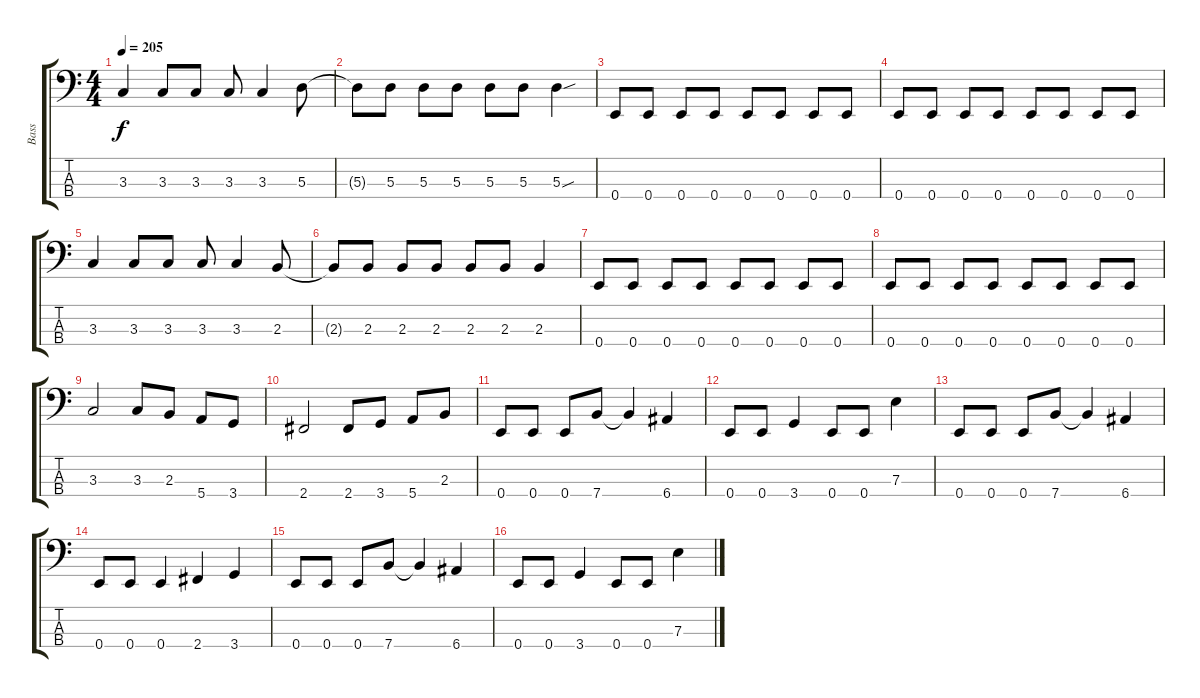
\track ("Bass" "Bass") {instrument electricbasspick}
\staff {score tabs}
\tuning (G2 D2 A1 E1) {hide}
\ts (4 4)
\tempo 205
\clef f4
\ks c
3.3.4{dy f} 3.3.8 3.3.8 3.3.8 3.3.4 5.3.8 |
5.3{t}.8 5.3.8 5.3.8 5.3.8 5.3.8 5.3.8 5.3{sou}.4 |
0.4.8 0.4.8 0.4.8 0.4.8 0.4.8 0.4.8 0.4.8 0.4.8 |
0.4.8 0.4.8 0.4.8 0.4.8 0.4.8 0.4.8 0.4.8 0.4.8 |
3.3.4 3.3.8 3.3.8 3.3.8 3.3.4 2.3.8 |
2.3{t}.8 2.3.8 2.3.8 2.3.8 2.3.8 2.3.8 2.3.4 |
0.4.8 0.4.8 0.4.8 0.4.8 0.4.8 0.4.8 0.4.8 0.4.8 |
0.4.8 0.4.8 0.4.8 0.4.8 0.4.8 0.4.8 0.4.8 0.4.8 |
3.3.2 3.3.8 2.3.8 5.4.8 3.4.8 |
2.4.2 2.4.8 3.4.8 5.4.8 2.3.8 |
0.4.8 0.4.8 0.4.8 7.4.8 7.4{t}.4 6.4.4 |
0.4.8 0.4.8 3.4.4 0.4.8 0.4.8 7.3.4 |
0.4.8 0.4.8 0.4.8 7.4.8 7.4{t}.4 6.4.4 |
0.4.8 0.4.8 0.4.4 2.4.4 3.4.4 |
0.4.8 0.4.8 0.4.8 7.4.8 7.4{t}.4 6.4.4 |
0.4.8 0.4.8 3.4.4 0.4.8 0.4.8 7.3.4
